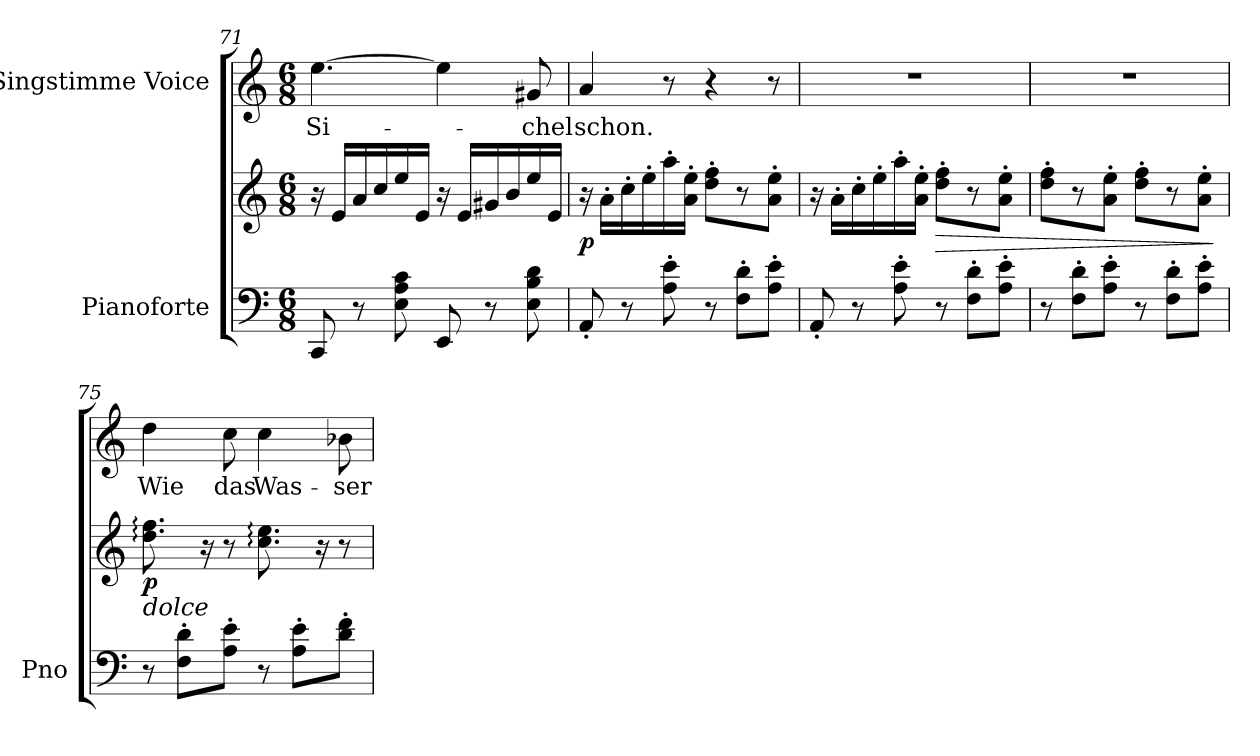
**kern	**kern	**dynam	**kern	**text
*part2	*part2	*part2	*part1	*part1
*staff3	*staff2	*staff2/3	*staff1	*staff1
*I"Pianoforte	*	*	*I"Singstimme Voice	*
*I'Pno	*	*	*	*
*clefF4	*clefG2	*	*clefG2	*
*k[]	*k[]	*	*k[]	*
*M6/8	*M6/8	*	*M6/8	*
=71	=71	=71	=71	=71
!	!	!	!	!LO:LY:b
8CC/	16r	.	[4.ee\	Si-
.	16e/LL	.	.	.
8r	16a/	.	.	.
.	16cc/	.	.	.
8E\ 8A\ 8c\	16ee/	.	.	.
.	16e/JJ	.	.	.
8EE/	16r	.	4ee\]	.
.	16e/LL	.	.	.
8r	16g#X/	.	.	.
.	16b/	.	.	.
!	!	!	!	!LO:LY:b
8E\ 8B\ 8d\	16ee/	.	8g#X/	-chel
.	16e/JJ	.	.	.
=72	=72	=72	=72	=72
!	!	!LO:DY:b	!	!LO:LY:b
8AA'/	16r	p	4a/	schon.
.	16a'\LL	.	.	.
8r	16cc'\	.	.	.
.	16ee'\	.	.	.
8A\' 8e\'	16aa'\	.	8r	.
.	16a\' 16ee\'JJ	.	.	.
8r	8dd\' 8ff\'L	.	4r	.
8F\' 8d\'L	8r	.	.	.
8A\' 8e\'J	8a\' 8ee\'J	.	8r	.
=73	=73	=73	=73	=73
8AA'/	16r	.	2.r	.
.	16a'\LL	.	.	.
8r	16cc'\	.	.	.
.	16ee'\	.	.	.
8A\' 8e\'	16aa'\	.	.	.
.	16a\' 16ee\'JJ	.	.	.
!	!	!LO:HP:b	!	!
8r	8dd\' 8ff\'L	>	.	.
8F\' 8d\'L	8r	.	.	.
8A\' 8e\'J	8a\' 8ee\'J	.	.	.
!!LO:PB:g=z
=74	=74	=74	=74	=74
8r	8dd\' 8ff\'L	.	2.r	.
8F\' 8d\'L	8r	.	.	.
8A\' 8e\'J	8a\' 8ee\'J	.	.	.
8r	8dd\' 8ff\'L	.	.	.
8F\' 8d\'L	8r	.	.	.
8A\' 8e\'J	8a\' 8ee\'J	.	.	.
.	.	]	.	.
=75	=75	=75	=75	=75
!	!LO:TX:b:i:t=dolce	!	!	!
!	!	!LO:DY:b	!	!LO:LY:b
8r	8.dd\: 8.ff\:	p	4dd\	Wie
8F\' 8d\'L	.	.	.	.
.	16r	.	.	.
!	!	!	!	!LO:LY:b
8A\' 8e\'J	8r	.	8cc\	das
!	!	!	!	!LO:LY:b
8r	8.cc\: 8.ee\:	.	4cc\	Was-
8A\' 8e\'L	.	.	.	.
.	16r	.	.	.
!	!	!	!	!LO:LY:b
8d\' 8f\'J	8r	.	8b-X\	-ser
=	=	=	=	=
*-	*-	*-	*-	*-
